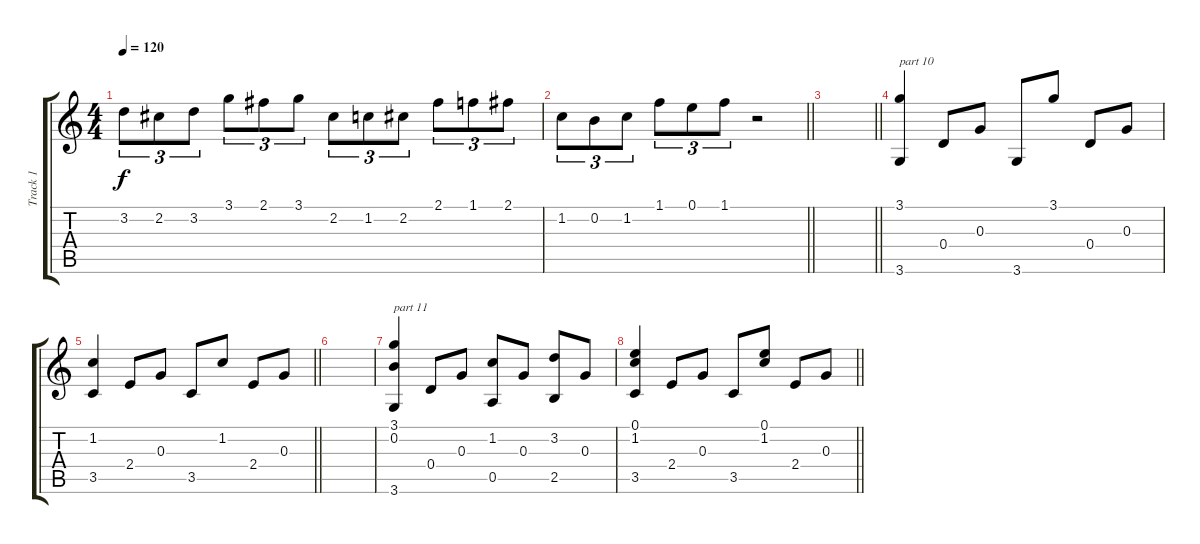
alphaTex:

\track ("Track 1" "Track 1") {instrument acousticguitarsteel}
\staff {score tabs}
\tuning (E4 B3 G3 D3 A2 E2) {hide}
\ts (4 4)
\tempo 120
\clef g2
\ks c
3.2.8{tu (3 2) dy f} 2.2.8{tu (3 2)} 3.2.8{tu (3 2)} 3.1.8{tu (3 2)} 2.1.8{tu (3 2)} 3.1.8{tu (3 2)} 2.2.8{tu (3 2)} 1.2.8{tu (3 2)} 2.2.8{tu (3 2)} 2.1.8{tu (3 2)} 1.1.8{tu (3 2)} 2.1.8{tu (3 2)} |
\barLineRight lightlight
1.2.8{tu (3 2)} 0.2.8{tu (3 2)} 1.2.8{tu (3 2)} 1.1.8{tu (3 2)} 0.1.8{tu (3 2)} 1.1.8{tu (3 2)} r.2 |
\barLineRight lightlight
|
(3.1 3.6).4{txt "part 10"} 0.4.8 0.3.8 3.6.8 3.1.8 0.4.8 0.3.8 |
\barLineRight lightlight
(1.2 3.5).4 2.4.8 0.3.8 3.5.8 1.2.8 2.4.8 0.3.8 |
|
(3.1 0.2 3.6).4{txt "part 11"} 0.4.8 0.3.8 (1.2 0.5).8 0.3.8 (3.2 2.5).8 0.3.8 |
\barLineRight lightlight
(0.1 1.2 3.5).4 2.4.8 0.3.8 3.5.8 (0.1 1.2).8 2.4.8 0.3.8
